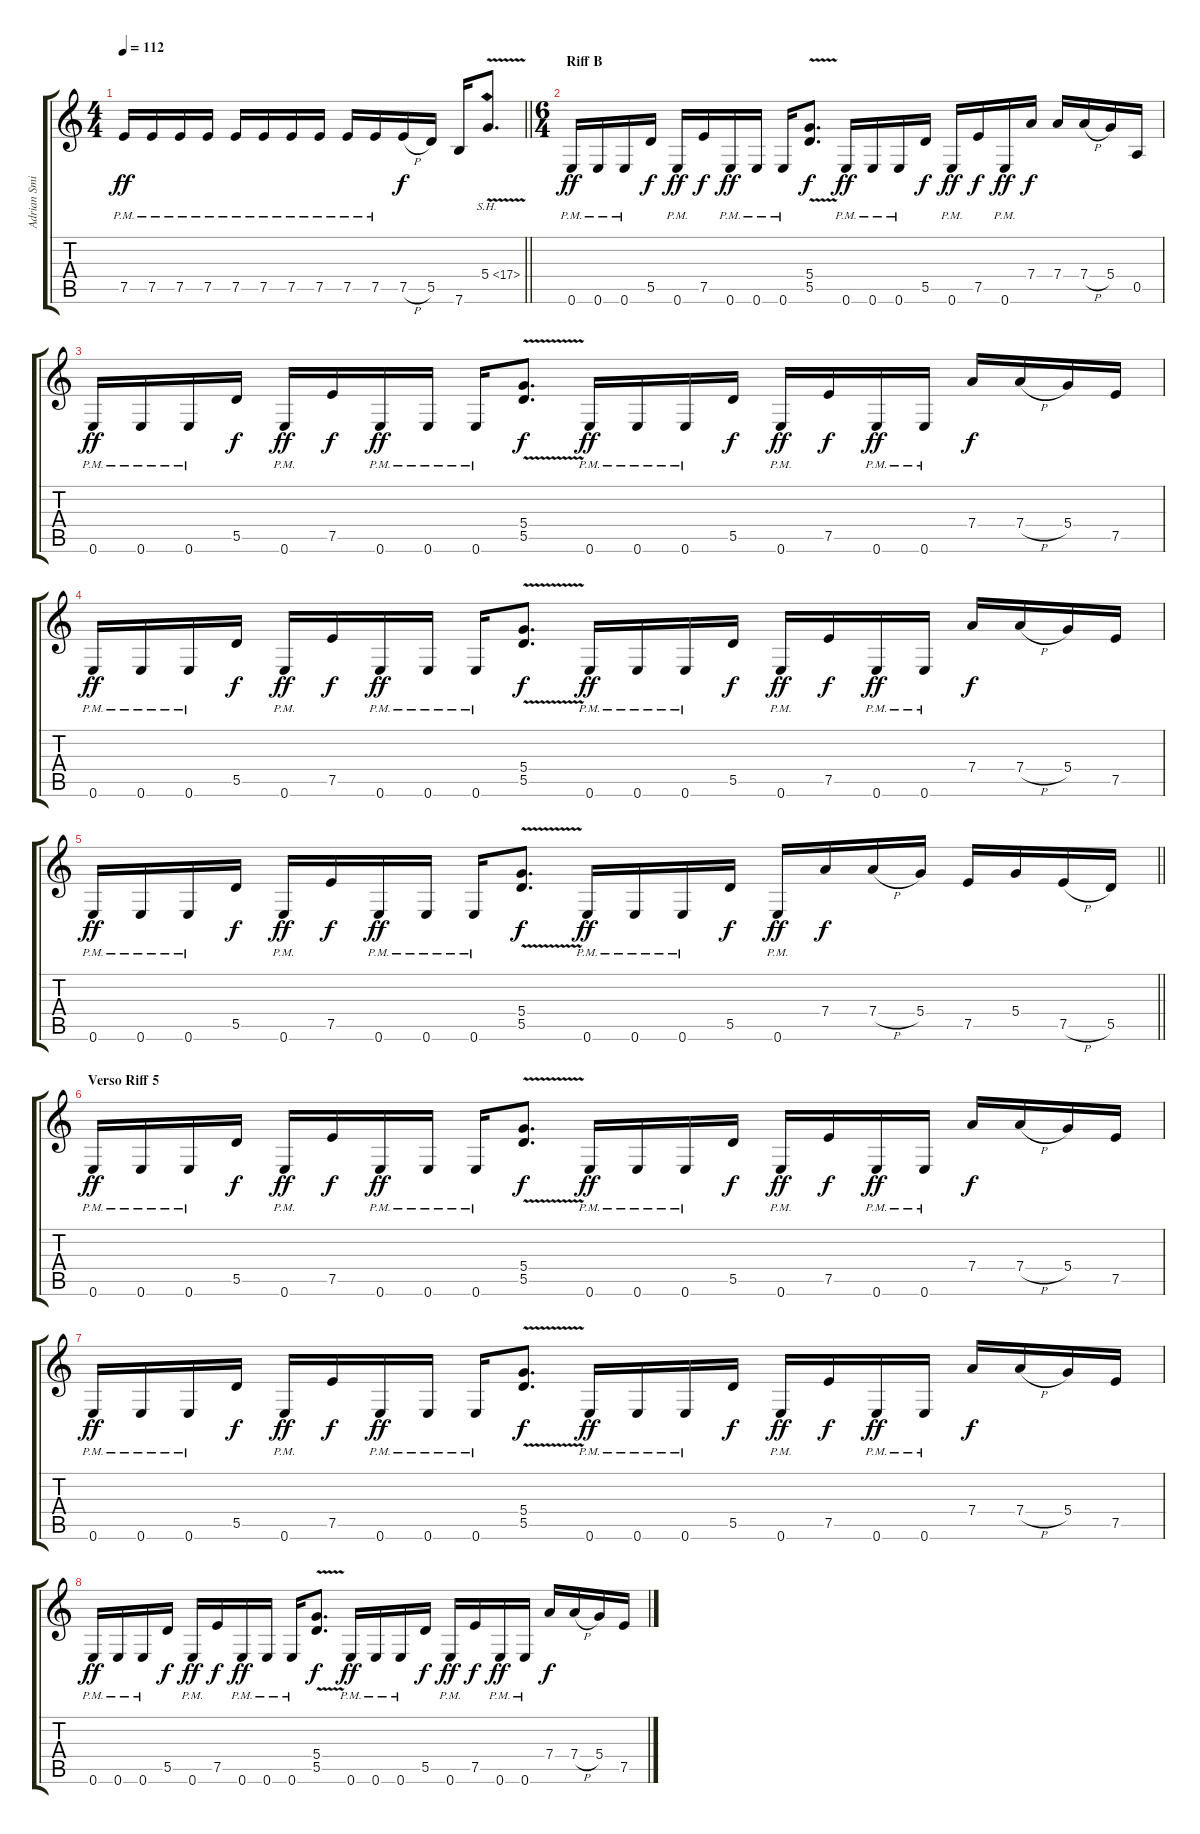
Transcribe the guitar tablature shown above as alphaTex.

\track ("Adrian Smith" "Adrian Smi") {instrument overdrivenguitar}
\staff {score tabs}
\tuning (E4 B3 G3 D3 A2 E2) {hide}
\ts (4 4)
\tempo 112
\clef g2
\barLineRight lightlight
\ks c
7.5{pm}.16{dy ff} 7.5{pm}.16 7.5{pm}.16 7.5{pm}.16 7.5{pm}.16 7.5{pm}.16 7.5{pm}.16 7.5{pm}.16 7.5{pm}.16 7.5{pm}.16 7.5{h}.16{dy f} 5.5.16 7.6.16 5.4{sh 12 v}.8{d} |
\ts (6 4)
\section ("" "Riff B")
0.6{pm}.16{dy ff} 0.6{pm}.16 0.6{pm}.16 5.5.16{dy f} 0.6{pm}.16{dy ff} 7.5.16{dy f} 0.6{pm}.16{dy ff} 0.6{pm}.16 0.6{pm}.16 (5.4{v} 5.5{v}).8{d dy f} 0.6{pm}.16{dy ff} 0.6{pm}.16 0.6{pm}.16 5.5.16{dy f} 0.6{pm}.16{dy ff} 7.5.16{dy f} 0.6{pm}.16{dy ff} 7.4.16{dy f} 7.4.16 7.4{h}.16 5.4.16 0.5.16 |
0.6{pm}.16{dy ff} 0.6{pm}.16 0.6{pm}.16 5.5.16{dy f} 0.6{pm}.16{dy ff} 7.5.16{dy f} 0.6{pm}.16{dy ff} 0.6{pm}.16 0.6{pm}.16 (5.4{v} 5.5{v}).8{d dy f} 0.6{pm}.16{dy ff} 0.6{pm}.16 0.6{pm}.16 5.5.16{dy f} 0.6{pm}.16{dy ff} 7.5.16{dy f} 0.6{pm}.16{dy ff} 0.6{pm}.16 7.4.16{dy f} 7.4{h}.16 5.4.16 7.5.16 |
0.6{pm}.16{dy ff} 0.6{pm}.16 0.6{pm}.16 5.5.16{dy f} 0.6{pm}.16{dy ff} 7.5.16{dy f} 0.6{pm}.16{dy ff} 0.6{pm}.16 0.6{pm}.16 (5.4{v} 5.5{v}).8{d dy f} 0.6{pm}.16{dy ff} 0.6{pm}.16 0.6{pm}.16 5.5.16{dy f} 0.6{pm}.16{dy ff} 7.5.16{dy f} 0.6{pm}.16{dy ff} 0.6{pm}.16 7.4.16{dy f} 7.4{h}.16 5.4.16 7.5.16 |
\barLineRight lightlight
0.6{pm}.16{dy ff} 0.6{pm}.16 0.6{pm}.16 5.5.16{dy f} 0.6{pm}.16{dy ff} 7.5.16{dy f} 0.6{pm}.16{dy ff} 0.6{pm}.16 0.6{pm}.16 (5.4{v} 5.5{v}).8{d dy f} 0.6{pm}.16{dy ff} 0.6{pm}.16 0.6{pm}.16 5.5.16{dy f} 0.6{pm}.16{dy ff} 7.4.16{dy f} 7.4{h}.16 5.4.16 7.5.16 5.4.16 7.5{h}.16 5.5.16 |
\section ("" "Verso Riff 5")
0.6{pm}.16{dy ff} 0.6{pm}.16 0.6{pm}.16 5.5.16{dy f} 0.6{pm}.16{dy ff} 7.5.16{dy f} 0.6{pm}.16{dy ff} 0.6{pm}.16 0.6{pm}.16 (5.4{v} 5.5{v}).8{d dy f} 0.6{pm}.16{dy ff} 0.6{pm}.16 0.6{pm}.16 5.5.16{dy f} 0.6{pm}.16{dy ff} 7.5.16{dy f} 0.6{pm}.16{dy ff} 0.6{pm}.16 7.4.16{dy f} 7.4{h}.16 5.4.16 7.5.16 |
0.6{pm}.16{dy ff} 0.6{pm}.16 0.6{pm}.16 5.5.16{dy f} 0.6{pm}.16{dy ff} 7.5.16{dy f} 0.6{pm}.16{dy ff} 0.6{pm}.16 0.6{pm}.16 (5.4{v} 5.5{v}).8{d dy f} 0.6{pm}.16{dy ff} 0.6{pm}.16 0.6{pm}.16 5.5.16{dy f} 0.6{pm}.16{dy ff} 7.5.16{dy f} 0.6{pm}.16{dy ff} 0.6{pm}.16 7.4.16{dy f} 7.4{h}.16 5.4.16 7.5.16 |
0.6{pm}.16{dy ff} 0.6{pm}.16 0.6{pm}.16 5.5.16{dy f} 0.6{pm}.16{dy ff} 7.5.16{dy f} 0.6{pm}.16{dy ff} 0.6{pm}.16 0.6{pm}.16 (5.4{v} 5.5{v}).8{d dy f} 0.6{pm}.16{dy ff} 0.6{pm}.16 0.6{pm}.16 5.5.16{dy f} 0.6{pm}.16{dy ff} 7.5.16{dy f} 0.6{pm}.16{dy ff} 0.6{pm}.16 7.4.16{dy f} 7.4{h}.16 5.4.16 7.5.16
